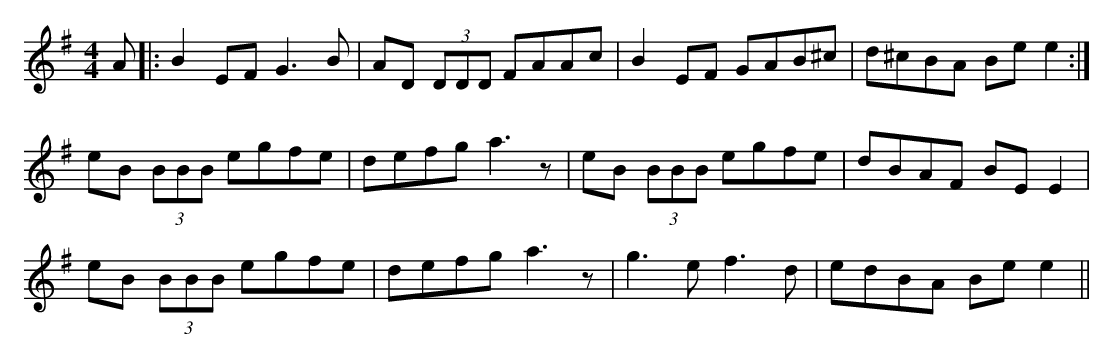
X:1
M:4/4
K:Emin
A|:B2 EF G3 B|AD (3DDD FAAc|B2 EF GAB^c|d^cBA Be e2:|
eB (3BBB egfe|defg a3 z|eB (3BBB egfe|dBAF BE E2|
eB (3BBB egfe|defg a3 z|g3 e f3 d|edBA Be e2||
